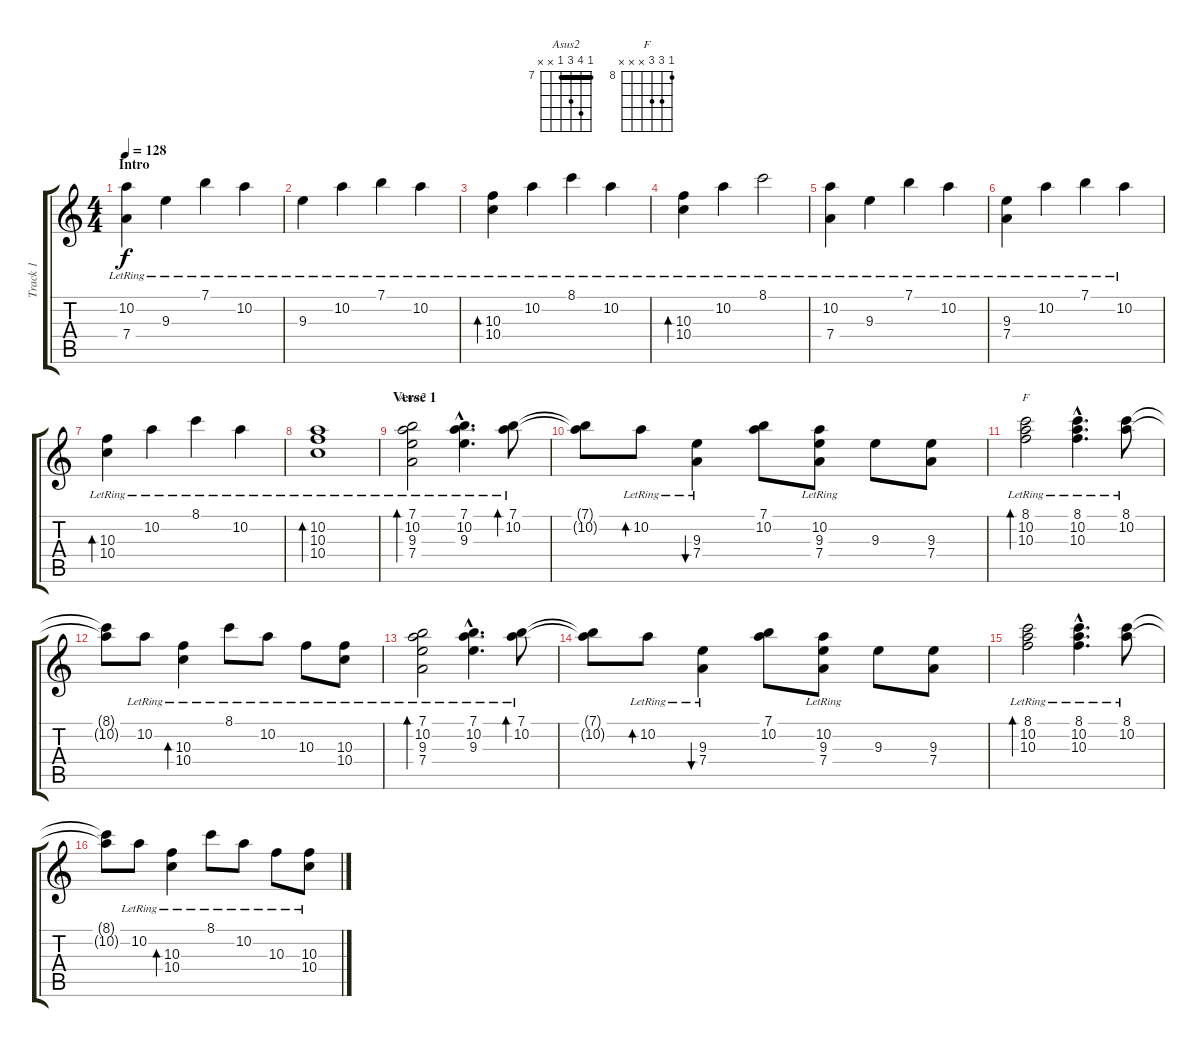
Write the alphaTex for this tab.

\track ("Track 1" "Track 1") {instrument electricguitarmuted}
\staff {score tabs}
\tuning (E4 B3 G3 D3 A2 E2) {hide}
\chord ("Asus2" 7 10 9 7 x x) {firstfret 7 barre 7}
\chord ("F" 8 10 10 x x x) {firstfret 8}
\ts (4 4)
\section ("" "Intro")
\tempo 128
\clef g2
\ks c
(10.2{lr} 7.4{lr}).4{dy f instrument electricguitarmuted} 9.3{lr}.4 7.1{lr}.4 10.2{lr}.4 |
9.3{lr}.4 10.2{lr}.4 7.1{lr}.4 10.2{lr}.4 |
(10.3 10.4{lr}).4{bd 240} 10.2{lr}.4 8.1{lr}.4 10.2{lr}.4 |
(10.3{lr} 10.4{lr}).4{bd 240} 10.2{lr}.4 8.1{lr}.2 |
(10.2{lr} 7.4{lr}).4 9.3{lr}.4 7.1{lr}.4 10.2{lr}.4 |
(9.3{lr} 7.4{lr}).4 10.2{lr}.4 7.1{lr}.4 10.2{lr}.4 |
(10.3{lr} 10.4{lr}).4{bd 240} 10.2{lr}.4 8.1{lr}.4 10.2{lr}.4 |
(10.2 10.3{lr} 10.4).1{bd 240} |
\section ("" "Verse 1")
(7.1 10.2 9.3{lr} 7.4{lr}).2{bd 240 ch "Asus2"} (7.1{hac} 10.2{hac} 9.3{hac lr}).4{d} (7.1{lr} 10.2{lr}).8{bd 60} |
(7.1{t} 10.2{t}).8 10.2{lr}.8{bd 120} (9.3{lr} 7.4{lr}).4{bu 120} (7.1 10.2).8 (10.2 9.3 7.4{lr}).8 9.3.8 (9.3 7.4).8 |
(8.1 10.2 10.3{lr}).2{bd 240 ch "F"} (8.1{hac} 10.2{hac} 10.3{hac lr}).4{d} (8.1{lr} 10.2{lr}).8 |
(8.1{t} 10.2{t}).8 10.2{lr}.8 (10.3{lr} 10.4{lr}).4{bd 60} 8.1{lr}.8 10.2{lr}.8 10.3{lr}.8 (10.3{lr} 10.4{lr}).8 |
(7.1 10.2 9.3{lr} 7.4{lr}).2{bd 240} (7.1{hac} 10.2{hac} 9.3{hac lr}).4{d} (7.1{lr} 10.2{lr}).8{bd 60} |
(7.1{t} 10.2{t}).8 10.2{lr}.8{bd 120} (9.3{lr} 7.4{lr}).4{bu 120} (7.1 10.2).8 (10.2 9.3 7.4{lr}).8 9.3.8 (9.3 7.4).8 |
(8.1 10.2 10.3{lr}).2{bd 240} (8.1{hac} 10.2{hac} 10.3{hac lr}).4{d} (8.1{lr} 10.2{lr}).8 |
(8.1{t} 10.2{t}).8 10.2{lr}.8 (10.3{lr} 10.4{lr}).4{bd 60} 8.1{lr}.8 10.2{lr}.8 10.3{lr}.8 (10.3{lr} 10.4{lr}).8
